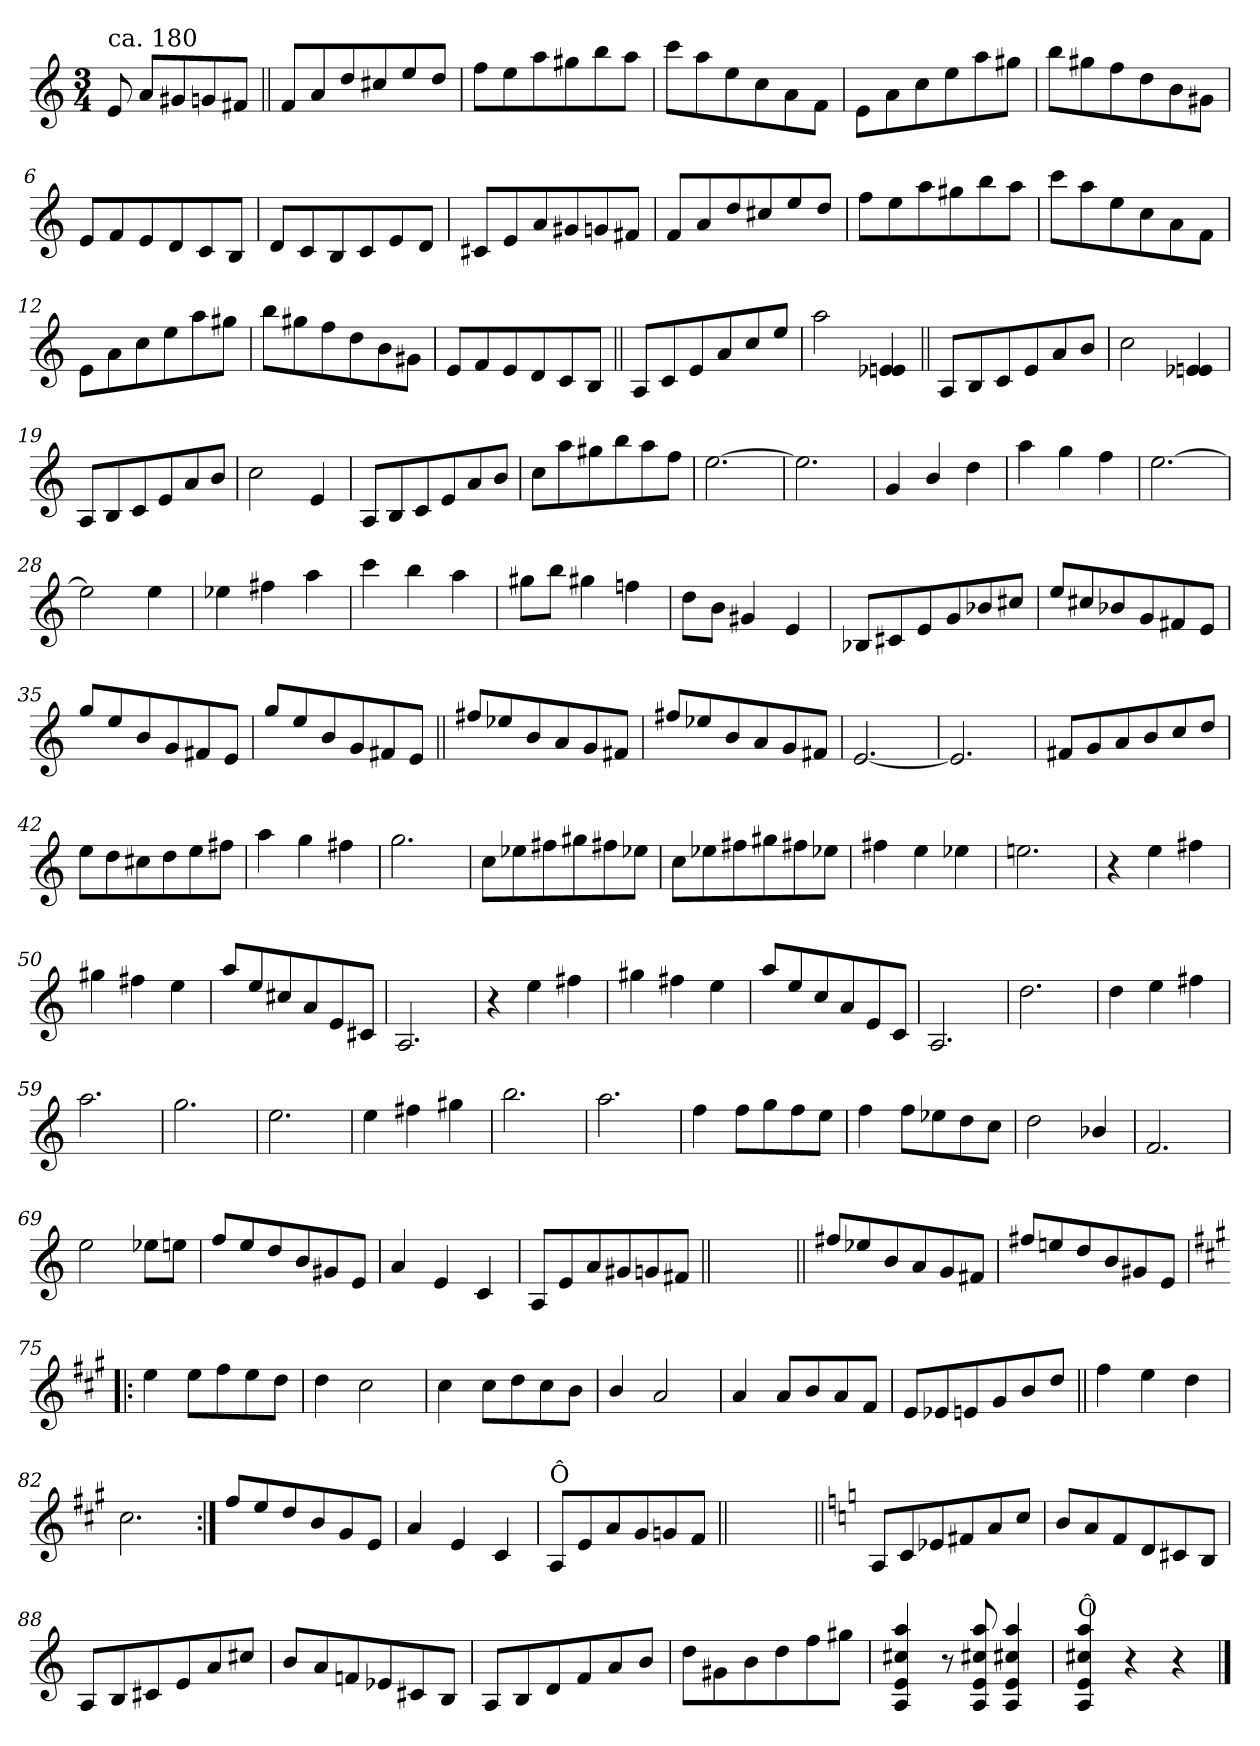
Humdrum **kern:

**kern
*part1
*staff1
*clefG2
*k[]
*C:
*M3/4
=
!LO:TX:a:t=ca. 180
8e/
8a/L
8g#X/
8gn/
8f#X/J
=1||
8f/L
8a/
8dd/
8cc#X/
8ee/
8dd/J
=2
8ff\L
8ee\
8aa\
8gg#X\
8bb\
8aa\J
=3
8ccc\L
8aa\
8ee\
8cc\
8a\
8f\J
=4
8e\L
8a\
8cc\
8ee\
8aa\
8gg#X\J
!!LO:LB:g=z
=5
8bb\L
8gg#X\
8ff\
8dd\
8b\
8g#X\J
=6
8e/L
8f/
8e/
8d/
8c/
8B/J
=7
8d/L
8c/
8B/
8c/
8e/
8d/J
=8
8c#X/L
8e/
8a/
8g#X/
8gn/
8f#X/J
=9
8f/L
8a/
8dd/
8cc#X/
8ee/
8dd/J
!!LO:LB:g=z
=10
8ff\L
8ee\
8aa\
8gg#X\
8bb\
8aa\J
=11
8ccc\L
8aa\
8ee\
8cc\
8a\
8f\J
=12
8e\L
8a\
8cc\
8ee\
8aa\
8gg#X\J
=13
8bb\L
8gg#X\
8ff\
8dd\
8b\
8g#X\J
=14
8e/L
8f/
8e/
8d/
8c/
8B/J
!!LO:LB:g=z
=15||
8A/L
8c/
8e/
8a/
8cc/
8ee/J
=16
2aa\
4e-X/ 4en/
=17||
8A/L
8B/
8c/
8e/
8a/
8b/J
=18
2cc\
4e-X/ 4en/
=19
8A/L
8B/
8c/
8e/
8a/
8b/J
!!LO:LB:g=z
=20
2cc\
4e/
=21
8A/L
8B/
8c/
8e/
8a/
8b/J
=22
8cc\L
8aa\
8gg#X\
8bb\
8aa\
8ff\J
=23
[2.ee\
=24
2.ee\]
=25
4g/
4b/
4dd\
!!LO:LB:g=z
=26
4aa\
4gg\
4ff\
=27
[2.ee\
=28
2ee\]
4ee\
=29
4ee-X\
4ff#X\
4aa\
=30
4ccc\
4bb\
4aa\
=31
8gg#X\L
8bb\J
4gg#X\
4ffn\
!!LO:LB:g=z
=32
8dd\L
8b\J
4g#X/
4e/
=33
8B-X/L
8c#X/
8e/
8g/
8b-X/
8cc#X/J
=34
8ee/L
8cc#X/
8b-X/
8g/
8f#X/
8e/J
=35
8gg/L
8ee/
8b/
8g/
8f#X/
8e/J
=36
8gg/L
8ee/
8b/
8g/
8f#X/
8e/J
!!LO:LB:g=z
=37||
8ff#X/L
8ee-X/
8b/
8a/
8g/
8f#X/J
=38
8ff#X/L
8ee-X/
8b/
8a/
8g/
8f#X/J
=39
[<2.e/
=40
2.e/]
=41
8f#X/L
8g/
8a/
8b/
8cc/
8dd/J
!!LO:LB:g=z
=42
8ee\L
8dd\
8cc#X\
8dd\
8ee\
8ff#X\J
=43
4aa\
4gg\
4ff#X\
=44
2.gg\
=45
8cc\L
8ee-X\
8ff#X\
8gg#X\
8ff#X\
8ee-X\J
=46
8cc\L
8ee-X\
8ff#X\
8gg#X\
8ff#X\
8ee-X\J
!!LO:PB:g=z
=47
4ff#X\
4ee\
4ee-X\
=48
2.een\
=49
4r
4ee\
4ff#X\
=50
4gg#X\
4ff#X\
4ee\
=51
8aa/L
8ee/
8cc#X/
8a/
8e/
8c#X/J
=52
2.A/
!!LO:LB:g=z
=53
4r
4ee\
4ff#X\
=54
4gg#X\
4ff#X\
4ee\
=55
8aa/L
8ee/
8cc/
8a/
8e/
8c/J
=56
2.A/
=57
2.dd\
=58
4dd\
4ee\
4ff#X\
!!LO:LB:g=z
=59
2.aa\
=60
2.gg\
=61
2.ee\
=62
4ee\
4ff#X\
4gg#X\
=63
2.bb\
=64
2.aa\
!!LO:LB:g=z
=65
4ff\
8ff\L
8gg\
8ff\
8ee\J
=66
4ff\
8ff\L
8ee-X\
8dd\
8cc\J
=67
2dd\
4b-X/
=68
2.f/
=69
2ee\
8ee-X\L
8een\J
=70
8ff/L
8ee/
8dd/
8b/
8g#X/
8e/J
!!LO:LB:g=z
=71
4a/
4e/
4c/
=72
8A/L
8e/
8a/
8g#X/
8gn/
8f#X/J
=72X721||
2.ryy
=73||
8ff#X/L
8ee-X/
8b/
8a/
8g/
8f#X/J
=74
8ff#X/L
8een/
8dd/
8b/
8g#X/
8e/J
!!LO:LB:g=z
=75!|:
*k[f#c#g#]
*A:
4ee\
8ee\L
8ff#\
8ee\
8dd\J
=76
4dd\
2cc#\
=77
4cc#\
8cc#\L
8dd\
8cc#\
8b\J
=78
4b/
2a/
=79
4a/
8a/L
8b/
8a/
8f#/J
!!LO:LB:g=z
=80
8e/L
8e-X/
8en/
8g#/
8b/
8dd/J
=81||
4ff#\
4ee\
4dd\
=82
2.cc#\
=83:|!
8ff#/L
8ee/
8dd/
8b/
8g#/
8e/J
=84
4a/
4e/
4c#/
!!LO:LB:g=z
=85
!LO:TX:a:t=Ô
8A/L
8e/
8a/
8g#/
8gn/
8f#/J
=85X852||
2.ryy
=86||
*k[]
*C:
8A/L
8c/
8e-X/
8f#X/
8a/
8cc/J
=87
8b/L
8a/
8f/
8d/
8c#X/
8B/J
=88
8A/L
8B/
8c#X/
8e/
8a/
8cc#X/J
!!LO:LB:g=z
=89
8b/L
8a/
8fn/
8e-X/
8c#X/
8B/J
=90
8A/L
8B/
8d/
8f/
8a/
8b/J
=91
8dd\L
8g#X\
8b\
8dd\
8ff\
8gg#X\J
=92
4A/ 4e/ 4cc#X/ 4aa/
8r
8A/ 8e/ 8cc#X/ 8aa/
4A/ 4e/ 4cc#X/ 4aa/
=93
!LO:TX:a:t=Ô
4A/ 4e/ 4cc#X/ 4aa/
4r
4r
==
*-
